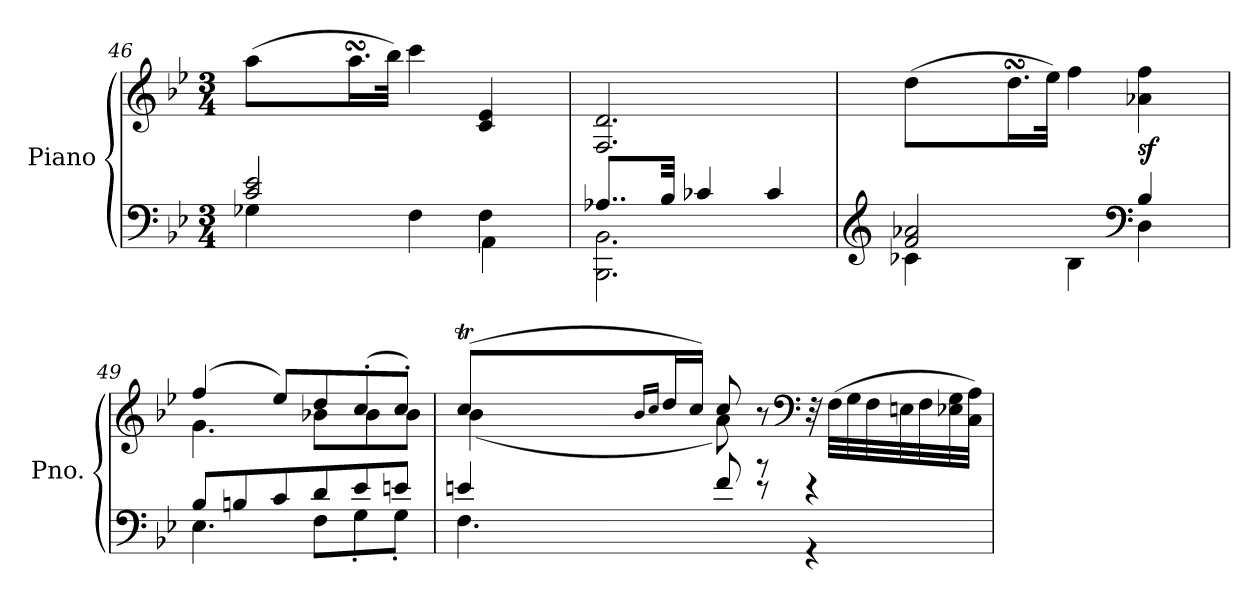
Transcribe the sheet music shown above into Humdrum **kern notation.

**kern	**kern	**dynam
*part1	*part1	*part1
*staff2	*staff1	*staff1/2
*I"Piano	*	*
*I'Pno.	*	*
!!LO:LB:g=z
*clefF4	*clefG2	*
*k[b-e-]	*k[b-e-]	*
*M3/4	*M3/4	*
=46	=46	=46
*^	*^	*
2c/ 2e-/	4G-X\	(>8aa\L	16.ryy	.
*	*	*	*Xtuplet	*
.	.	.	96bb-LLLLyy	.
.	.	.	96aayy	.
.	.	.	96ggJJJJyy	.
.	.	16.aasSsS\L	2ryy	.
.	.	32bb-\JJk)	.	.
.	4F\	4ccc\	.	.
4F\	4AA\	4c/ 4e-/	.	.
.	.	.	8ryy	.
*	*	*v	*v	*
=47	=47	=47	=47
8..A-X/L	2.BBB-\ 2.BB-\	2.F/ 2.d/	.
32B-/Jkk	.	.	.
4c-X/	.	.	.
4c-/	.	.	.
=48	=48	=48	=48
*clefG2	*	*	*
*	*	*^	*
!	!	!	!	!LO:DY:b
2f/ 2a-X/	4c-X\	(>8dd\L	16.ryy	other-dynamics
.	.	.	96ee-LLLLyy	.
.	.	.	96ddyy	.
.	.	.	96ccJJJJyy	.
.	.	16.ddsSsS\L	2ryy	.
.	.	32ee-\JJk)	.	.
.	4B-\	4ff\	.	.
*clefF4	*	*	*	*
!	!	!	!	!LO:DY:b
4B-/	4D\	4a-X\ 4ff\	.	sf
.	.	.	8ryy	.
=49	=49	=49	=49	=49
!	!	!	!	!LO:DY:b
!	!	!	!	!LO:DY:n=1:b
8B-/L	4.E-\	(>4ff/	4.g\	p other-dynamics
8Bn/	.	.	.	.
8c/	.	8ee-/L)	.	.
8d/	8F\L	8dd/	8b-X\L	.
8e-/	8G'\	(>8cc'/	8b-\	.
8en/J	8G'\J	8cc'/J)	8b-\J	.
!!LO:LB:g=z
=50	=50	=50	=50	=50
*	*	*	*^	*
4en/	4.F\	(>8ccT/L	(<4b-\	64ddLLLLyy	.
.	.	.	.	64ccyy	.
.	.	.	.	64ddyy	.
.	.	.	.	64ccyy	.
.	.	.	.	64ddyy	.
.	.	.	.	64ccyy	.
.	.	.	.	64bnyy	.
.	.	.	.	64ccJJJJyy	.
.	.	16qb/LL	.	.	.
.	.	16qcc/JJ	.	.	.
.	.	16dd/L	.	2ryy	.
.	.	16cc/JJ)	.	.	.
8f/	.	8cc/	8a\)	.	.
8r	8rb	8r	4.ryy	.	.
*	*	*clefF4	*	*	*
4r	4r	32r	.	.	.
.	.	(>32F\LLL	.	.	.
.	.	32G\	.	.	.
.	.	32F\	.	.	.
.	.	32En\	.	8ryy	.
.	.	32F\	.	.	.
.	.	32E-X\ 32G\	.	.	.
.	.	32C\ 32A\JJJ)	.	.	.
*v	*v	*	*	*	*
*	*v	*v	*v	*
=	=	=
*-	*-	*-
